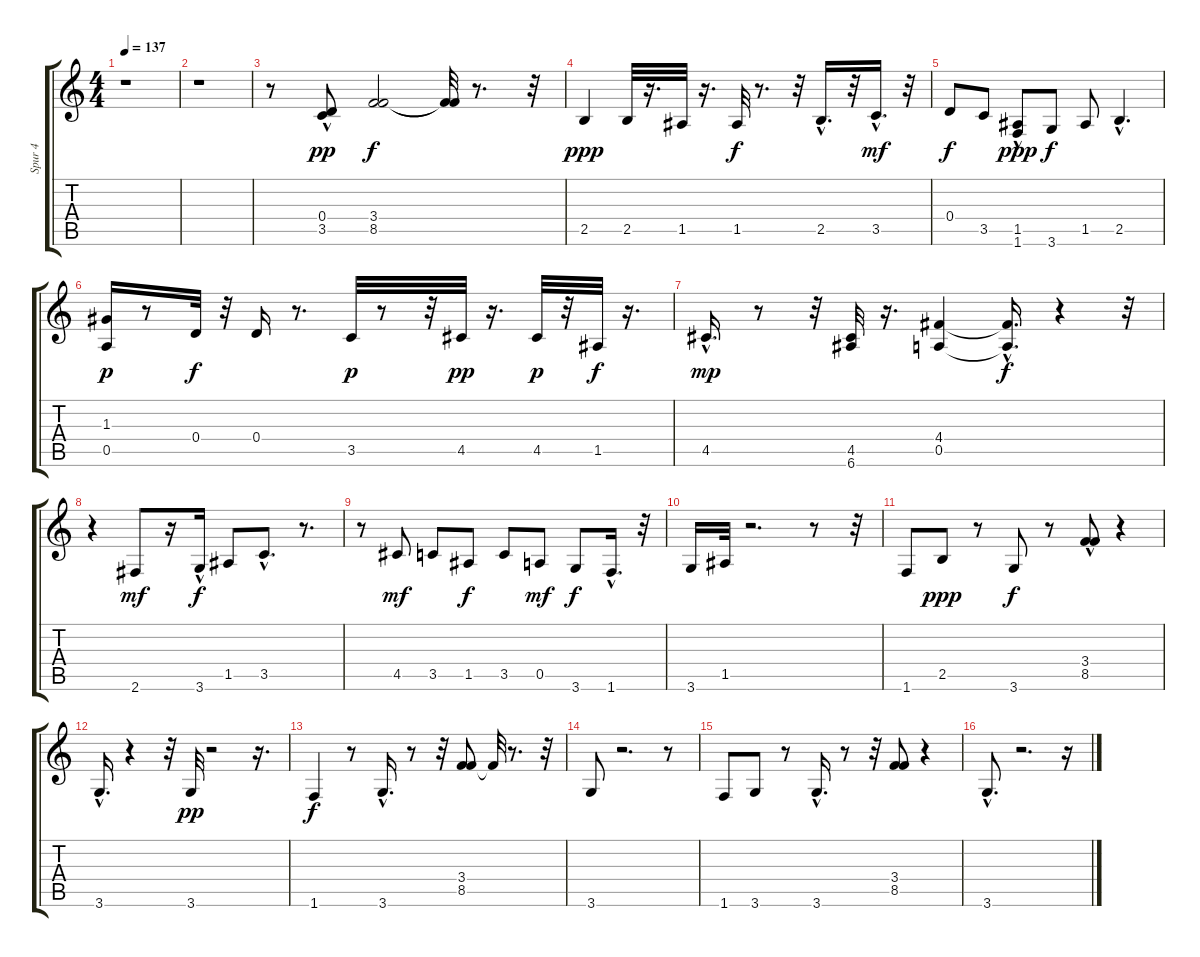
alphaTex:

\track ("Spur 4" "Spur 4") {instrument overdrivenguitar}
\staff {score tabs}
\tuning (E4 B3 G3 D3 A2 E2) {hide}
\ts (4 4)
\tempo 137
\clef g2
\ks c
r.1{dy f} |
r.1 |
r.8 (0.4 3.5{hac}).8{dy pp} (3.4 8.5).2{dy f} (3.4{t} 8.5{t}).32 r.8{d} r.32 |
2.5.4{dy ppp} 2.5.32 r.16{d} 1.5.32 r.16{d} 1.5.32{dy f} r.8{d} r.32 2.5{hac}.16{d} r.32 3.5{hac}.16{d dy mf} r.32 |
0.4.8{dy f} 3.5.8 (1.5 1.6{hac}).8{dy ppp} 3.6.8{dy f} 1.5.8 2.5{hac}.4{d} |
(1.3 0.5).16{dy p} r.8 0.4.32{dy f} r.32 0.4.16 r.8{d} 3.5.32{dy p} r.8 r.32 4.5.32{dy pp} r.16{d} 4.5.32{dy p} r.32 1.5.32{dy f} r.16{d} |
4.5{hac}.16{d dy mp} r.8 r.32 (4.5 6.6).32 r.16{d} (4.4 0.5).4 (4.4{hac t} 0.5{t}).16{d dy f} r.4 r.32 |
r.4 2.6.8{dy mf} r.16 3.6{hac}.16{dy f} 1.5.8 3.5{hac}.8{d} r.8{d} |
r.8 4.5.8{dy mf} 3.5.8 1.5.8{dy f} 3.5.8 0.5.8{dy mf} 3.6.8{dy f} 1.6{hac}.16{d} r.32 |
3.6.16 1.5.32 r.2{d} r.8 r.32 |
1.6.8 2.5.8{dy ppp} r.8 3.6.8{dy f} r.8 (3.4 8.5{hac}).8 r.4 |
3.6{hac}.16{d} r.4 r.32 3.6.32{dy pp} r.2 r.16{d} |
1.6.4{dy f} r.8 3.6{hac}.16{d} r.8 r.32 (3.4 8.5).8 3.4{t}.32 r.8{d} r.32 |
3.6.8 r.2{d} r.8 |
1.6.8 3.6.8 r.8 3.6{hac}.16{d} r.8 r.32 (3.4 8.5).8 r.4 |
3.6{hac}.8{d} r.2{d} r.16
